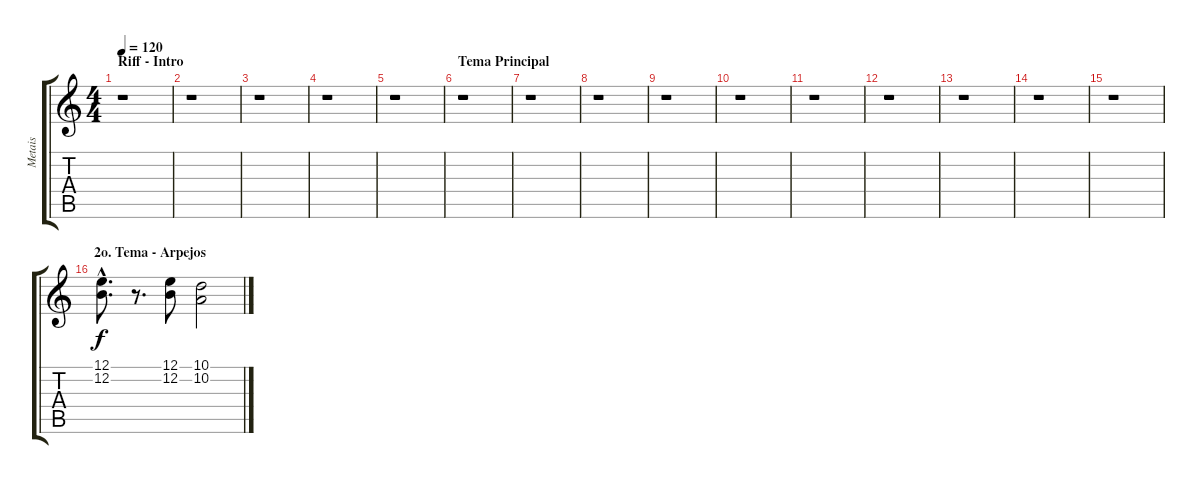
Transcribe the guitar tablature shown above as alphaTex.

\track ("Metais" "Metais") {instrument brasssection}
\staff {score tabs}
\tuning (E4 B3 G3 D3 A2 E2) {hide}
\ts (4 4)
\section ("" "Riff - Intro")
\tempo 120
\clef g2
\ks c
r.1{dy f instrument brasssection} |
r.1 |
r.1 |
r.1 |
r.1 |
\section ("" "Tema Principal")
r.1 |
r.1 |
r.1 |
r.1 |
r.1 |
r.1 |
r.1 |
r.1 |
r.1 |
r.1 |
\section ("" "2o. Tema - Arpejos")
(12.1{hac} 12.2{hac}).8{d} r.8{d} (12.1 12.2).8 (10.1 10.2).2
